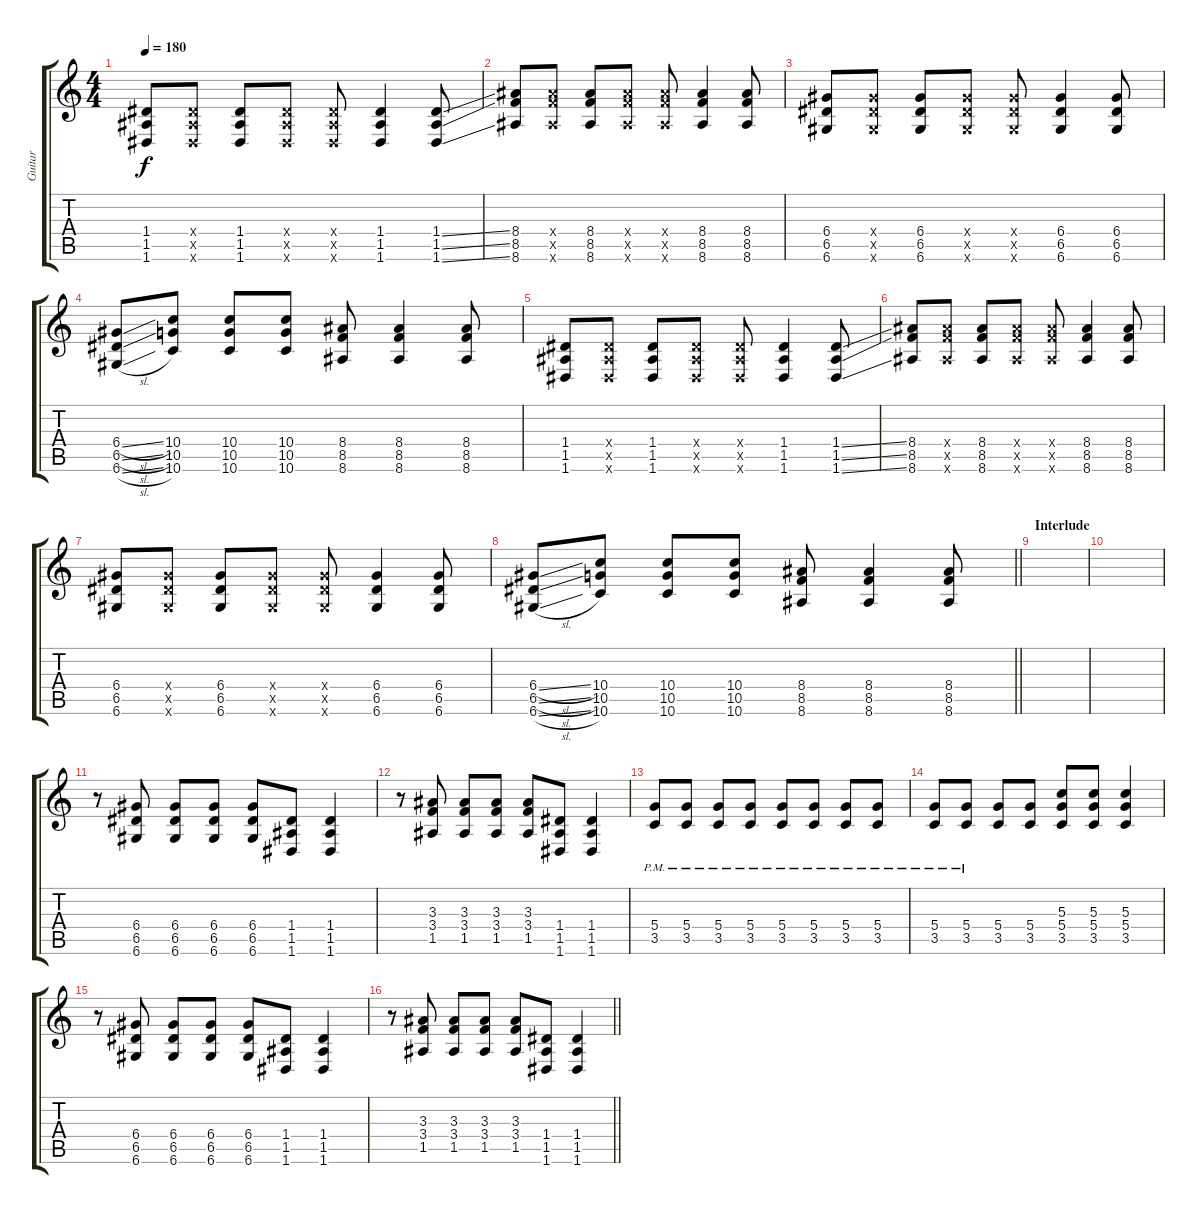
\track ("Guitar" "Guitar") {instrument distortionguitar}
\staff {score tabs}
\tuning (E4 B3 G3 D3 A2 D2) {hide}
\ts (4 4)
\tempo 180
\clef g2
\ks c
(1.4 1.5 1.6).8{dy f} (1.4{x} 1.5{x} 1.6{x}).8 (1.4 1.5 1.6).8 (1.4{x} 1.5{x} 1.6{x}).8 (1.4{x} 1.5{x} 1.6{x}).8 (1.4 1.5 1.6).4 (1.4{ss} 1.5{ss} 1.6{ss}).8 |
(8.4 8.5 8.6).8 (8.4{x} 8.5{x} 8.6{x}).8 (8.4 8.5 8.6).8 (8.4{x} 8.5{x} 8.6{x}).8 (8.4{x} 8.5{x} 8.6{x}).8 (8.4 8.5 8.6).4 (8.4 8.5 8.6).8 |
(6.4 6.5 6.6).8 (6.4{x} 6.5{x} 6.6{x}).8 (6.4 6.5 6.6).8 (6.4{x} 6.5{x} 6.6{x}).8 (6.4{x} 6.5{x} 6.6{x}).8 (6.4 6.5 6.6).4 (6.4 6.5 6.6).8 |
(6.4{sl} 6.5{sl} 6.6{sl}).8 (10.4 10.5 10.6).8 (10.4 10.5 10.6).8 (10.4 10.5 10.6).8 (8.4 8.5 8.6).8 (8.4 8.5 8.6).4 (8.4 8.5 8.6).8 |
(1.4 1.5 1.6).8 (1.4{x} 1.5{x} 1.6{x}).8 (1.4 1.5 1.6).8 (1.4{x} 1.5{x} 1.6{x}).8 (1.4{x} 1.5{x} 1.6{x}).8 (1.4 1.5 1.6).4 (1.4{ss} 1.5{ss} 1.6{ss}).8 |
(8.4 8.5 8.6).8 (8.4{x} 8.5{x} 8.6{x}).8 (8.4 8.5 8.6).8 (8.4{x} 8.5{x} 8.6{x}).8 (8.4{x} 8.5{x} 8.6{x}).8 (8.4 8.5 8.6).4 (8.4 8.5 8.6).8 |
(6.4 6.5 6.6).8 (6.4{x} 6.5{x} 6.6{x}).8 (6.4 6.5 6.6).8 (6.4{x} 6.5{x} 6.6{x}).8 (6.4{x} 6.5{x} 6.6{x}).8 (6.4 6.5 6.6).4 (6.4 6.5 6.6).8 |
\barLineRight lightlight
(6.4{sl} 6.5{sl} 6.6{sl}).8 (10.4 10.5 10.6).8 (10.4 10.5 10.6).8 (10.4 10.5 10.6).8 (8.4 8.5 8.6).8 (8.4 8.5 8.6).4 (8.4 8.5 8.6).8 |
\section ("" "Interlude")
|
|
r.8 (6.4 6.5 6.6).8 (6.4 6.5 6.6).8 (6.4 6.5 6.6).8 (6.4 6.5 6.6).8 (1.4 1.5 1.6).8 (1.4 1.5 1.6).4 |
r.8 (3.3 3.4 1.5).8 (3.3 3.4 1.5).8 (3.3 3.4 1.5).8 (3.3 3.4 1.5).8 (1.4 1.5 1.6).8 (1.4 1.5 1.6).4 |
(5.4{pm} 3.5{pm}).8 (5.4{pm} 3.5{pm}).8 (5.4{pm} 3.5{pm}).8 (5.4{pm} 3.5{pm}).8 (5.4{pm} 3.5{pm}).8 (5.4{pm} 3.5{pm}).8 (5.4{pm} 3.5{pm}).8 (5.4{pm} 3.5{pm}).8 |
(5.4{pm} 3.5{pm}).8 (5.4{pm} 3.5{pm}).8 (5.4 3.5).8 (5.4 3.5).8 (5.3 5.4 3.5).8 (5.3 5.4 3.5).8 (5.3 5.4 3.5).4 |
r.8 (6.4 6.5 6.6).8 (6.4 6.5 6.6).8 (6.4 6.5 6.6).8 (6.4 6.5 6.6).8 (1.4 1.5 1.6).8 (1.4 1.5 1.6).4 |
\barLineRight lightlight
r.8 (3.3 3.4 1.5).8 (3.3 3.4 1.5).8 (3.3 3.4 1.5).8 (3.3 3.4 1.5).8 (1.4 1.5 1.6).8 (1.4 1.5 1.6).4
